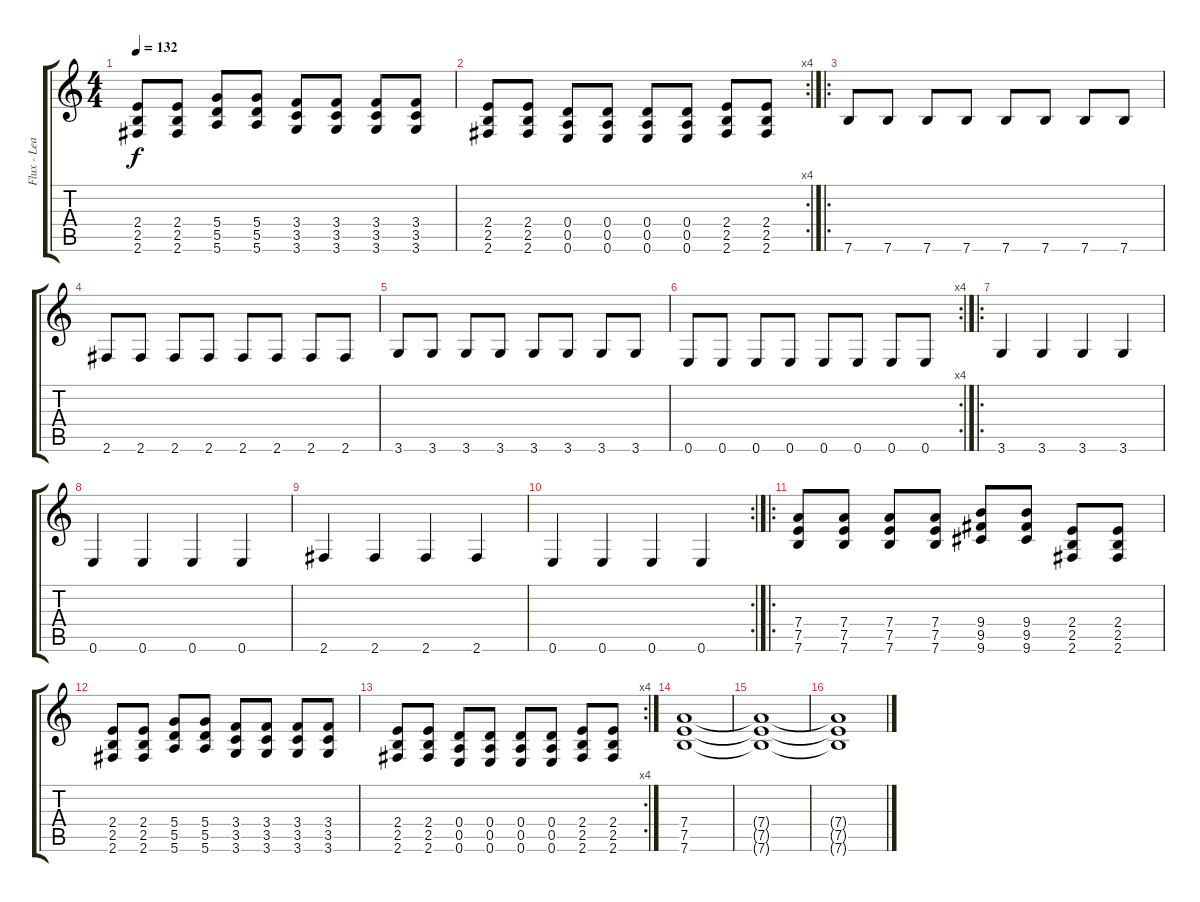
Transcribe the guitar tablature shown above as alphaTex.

\track ("Flux - Lead Guitar" "Flux - Lea") {instrument overdrivenguitar}
\staff {score tabs}
\tuning (E4 B3 G3 D3 A2 E2) {hide}
\ts (4 4)
\tempo 132
\clef g2
\ks c
(2.4 2.5 2.6).8{dy f} (2.4 2.5 2.6).8 (5.4 5.5 5.6).8 (5.4 5.5 5.6).8 (3.4 3.5 3.6).8 (3.4 3.5 3.6).8 (3.4 3.5 3.6).8 (3.4 3.5 3.6).8 |
\rc 4
(2.4 2.5 2.6).8 (2.4 2.5 2.6).8 (0.4 0.5 0.6).8 (0.4 0.5 0.6).8 (0.4 0.5 0.6).8 (0.4 0.5 0.6).8 (2.4 2.5 2.6).8 (2.4 2.5 2.6).8 |
\ro
7.6.8 7.6.8 7.6.8 7.6.8 7.6.8 7.6.8 7.6.8 7.6.8 |
2.6.8 2.6.8 2.6.8 2.6.8 2.6.8 2.6.8 2.6.8 2.6.8 |
3.6.8 3.6.8 3.6.8 3.6.8 3.6.8 3.6.8 3.6.8 3.6.8 |
\rc 4
0.6.8 0.6.8 0.6.8 0.6.8 0.6.8 0.6.8 0.6.8 0.6.8 |
\ro
3.6.4 3.6.4 3.6.4 3.6.4 |
0.6.4 0.6.4 0.6.4 0.6.4 |
2.6.4 2.6.4 2.6.4 2.6.4 |
\rc 2
0.6.4 0.6.4 0.6.4 0.6.4 |
\ro
(7.4 7.5 7.6).8 (7.4 7.5 7.6).8 (7.4 7.5 7.6).8 (7.4 7.5 7.6).8 (9.4 9.5 9.6).8 (9.4 9.5 9.6).8 (2.4 2.5 2.6).8 (2.4 2.5 2.6).8 |
(2.4 2.5 2.6).8 (2.4 2.5 2.6).8 (5.4 5.5 5.6).8 (5.4 5.5 5.6).8 (3.4 3.5 3.6).8 (3.4 3.5 3.6).8 (3.4 3.5 3.6).8 (3.4 3.5 3.6).8 |
\rc 4
(2.4 2.5 2.6).8 (2.4 2.5 2.6).8 (0.4 0.5 0.6).8 (0.4 0.5 0.6).8 (0.4 0.5 0.6).8 (0.4 0.5 0.6).8 (2.4 2.5 2.6).8 (2.4 2.5 2.6).8 |
(7.4 7.5 7.6).1 |
(7.4{t} 7.5{t} 7.6{t}).1 |
(7.4{t} 7.5{t} 7.6{t}).1
